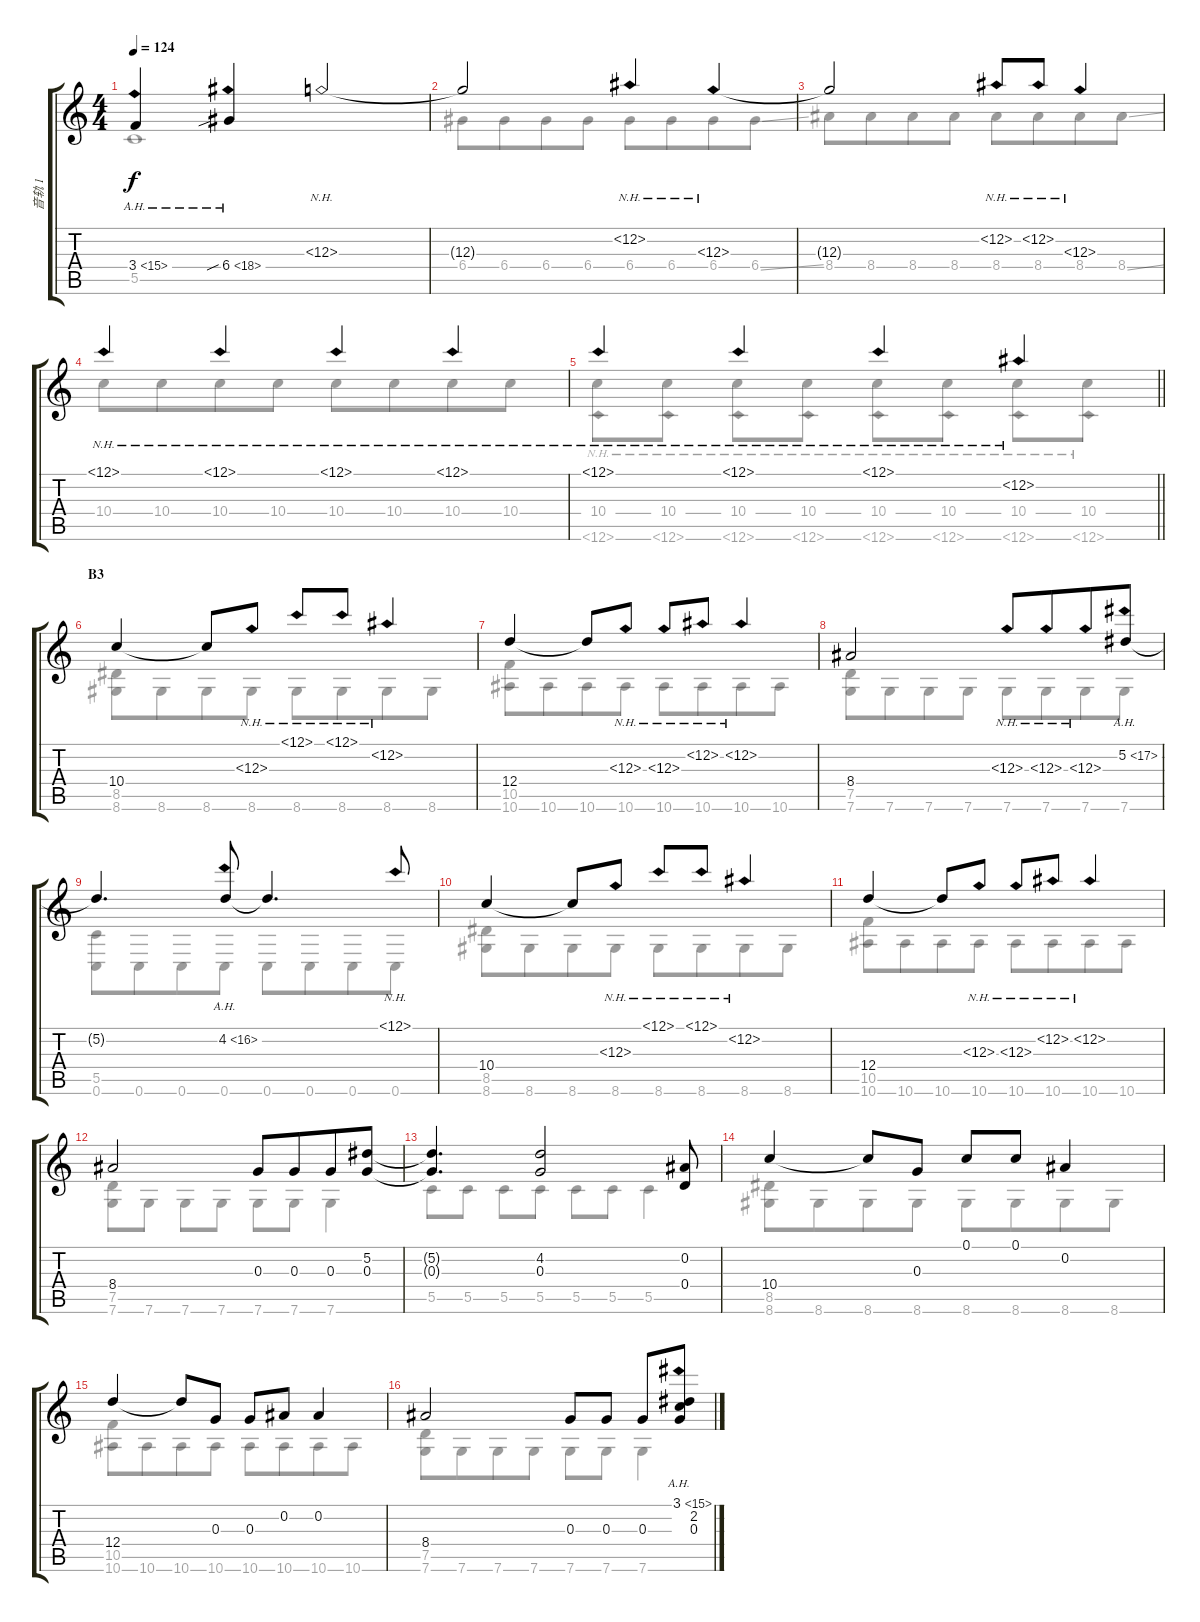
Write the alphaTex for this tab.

\track ("音轨 1" "音轨 1") {instrument acousticguitarsteel}
\staff {score tabs}
\tuning (C4 Bb3 G3 D3 G2 C2) {hide}
\voice
\ts (4 4)
\tempo 124
\clef g2
\ks c
3.4{ah 12}.4{dy f} 6.4{ah 12 sib}.4 12.3{nh}.2 |
12.3{t}.2 12.2{nh}.4 12.3{nh}.4 |
12.3{t}.2 12.2{nh}.8 12.2{nh}.8 12.3{nh}.4 |
12.1{nh}.4 12.1{nh}.4 12.1{nh}.4 12.1{nh}.4 |
\barLineRight lightlight
12.1{nh}.4 12.1{nh}.4 12.1{nh}.4 12.2{nh}.4 |
\section ("" "B3")
10.4.4 10.4{t}.8 12.3{nh}.8 12.1{nh}.8 12.1{nh}.8 12.2{nh}.4 |
12.4.4 12.4{t}.8 12.3{nh}.8 12.3{nh}.8 12.2{nh}.8 12.2{nh}.4 |
8.4.2 12.3{nh}.8 12.3{nh}.8{beam merge} 12.3{nh}.8 5.2{ah 12}.8 |
5.2{t}.4{d} 4.2{ah 12}.8 4.2{t}.4{d} 12.1{nh}.8 |
10.4.4 10.4{t}.8 12.3{nh}.8 12.1{nh}.8 12.1{nh}.8 12.2{nh}.4 |
12.4.4 12.4{t}.8 12.3{nh}.8 12.3{nh}.8 12.2{nh}.8 12.2{nh}.4 |
8.4.2 0.3.8 0.3.8{beam merge} 0.3.8 (5.2 0.3).8 |
(5.2{t} 0.3{t}).4{d} (4.2 0.3).2 (0.2 0.4).8 |
10.4.4 10.4{t}.8 0.3.8 0.1.8 0.1.8 0.2.4 |
12.4.4 12.4{t}.8 0.3.8 0.3.8 0.2.8 0.2.4 |
8.4.2 0.3.8 0.3.8 0.3.8 (3.1{ah 12} 2.2 0.3).8
\voice
\clef g2
\ottava regular
\simile none
\ks c
5.5.1{dy f} |
6.4.8 6.4.8{beam merge} 6.4.8 6.4.8 6.4.8 6.4.8{beam merge} 6.4.8 6.4{ss}.8 |
8.4.8 8.4.8{beam merge} 8.4.8 8.4.8 8.4.8 8.4.8{beam merge} 8.4.8 8.4{ss}.8 |
10.4.8 10.4.8{beam merge} 10.4.8 10.4.8 10.4.8 10.4.8{beam merge} 10.4.8 10.4.8 |
\barLineRight lightlight
(10.4 12.6{nh}).8 (10.4 12.6{nh}).8 (10.4 12.6{nh}).8 (10.4 12.6{nh}).8 (10.4 12.6{nh}).8 (10.4 12.6{nh}).8 (10.4 12.6{nh}).8 (10.4 12.6{nh}).8 |
(8.5 8.6).8 8.6.8{beam merge} 8.6.8 8.6.8 8.6.8 8.6.8{beam merge} 8.6.8 8.6.8 |
(10.5 10.6).8 10.6.8{beam merge} 10.6.8 10.6.8 10.6.8 10.6.8{beam merge} 10.6.8 10.6.8 |
(7.5 7.6).8 7.6.8{beam merge} 7.6.8 7.6.8 7.6.8 7.6.8{beam merge} 7.6.8 7.6.8 |
(5.5 0.6).8 0.6.8{beam merge} 0.6.8 0.6.8 0.6.8 0.6.8{beam merge} 0.6.8 0.6.8 |
(8.5 8.6).8 8.6.8{beam merge} 8.6.8 8.6.8 8.6.8 8.6.8{beam merge} 8.6.8 8.6.8 |
(10.5 10.6).8 10.6.8{beam merge} 10.6.8 10.6.8 10.6.8 10.6.8{beam merge} 10.6.8 10.6.8 |
(7.5 7.6).8 7.6.8 7.6.8 7.6.8 7.6.8 7.6.8 7.6.4 |
5.5.8 5.5.8 5.5.8 5.5.8 5.5.8 5.5.8 5.5.4 |
(8.5 8.6).8 8.6.8{beam merge} 8.6.8 8.6.8 8.6.8 8.6.8{beam merge} 8.6.8 8.6.8 |
(10.5 10.6).8 10.6.8{beam merge} 10.6.8 10.6.8 10.6.8 10.6.8{beam merge} 10.6.8 10.6.8 |
(7.5 7.6).8 7.6.8{beam merge} 7.6.8 7.6.8 7.6.8 7.6.8 7.6.4
